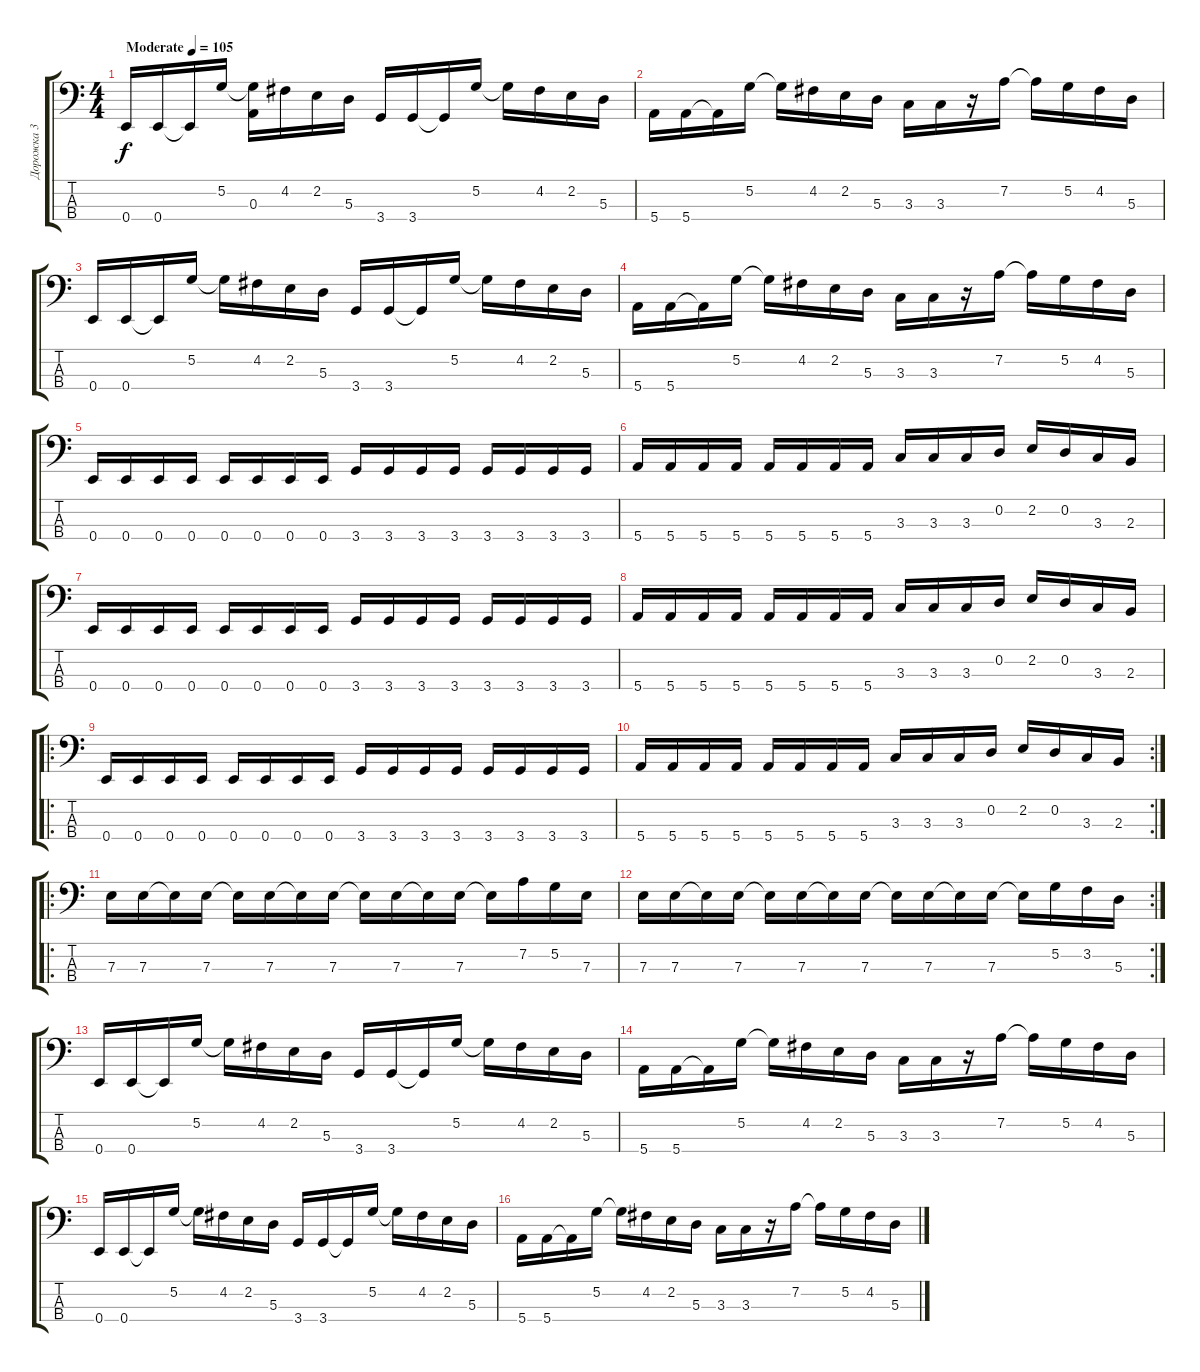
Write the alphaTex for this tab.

\track ("Дорожка 3" "Дорожка 3") {instrument slapbass1}
\staff {score tabs}
\tuning (G2 D2 A1 E1) {hide}
\ts (4 4)
\tempo (105 "Moderate")
\clef f4
\ks c
0.4.16{dy f instrument slapbass1} 0.4.16 0.4{t}.16 5.2.16 (5.2{t} 0.3).16 4.2.16 2.2.16 5.3.16 3.4.16 3.4.16 3.4{t}.16 5.2.16 5.2{t}.16 4.2.16 2.2.16 5.3.16 |
5.4.16 5.4.16 5.4{t}.16 5.2.16 5.2{t}.16 4.2.16 2.2.16 5.3.16 3.3.16 3.3.16 r.16 7.2.16 7.2{t}.16 5.2.16 4.2.16 5.3.16 |
0.4.16 0.4.16 0.4{t}.16 5.2.16 5.2{t}.16 4.2.16 2.2.16 5.3.16 3.4.16 3.4.16 3.4{t}.16 5.2.16 5.2{t}.16 4.2.16 2.2.16 5.3.16 |
5.4.16 5.4.16 5.4{t}.16 5.2.16 5.2{t}.16 4.2.16 2.2.16 5.3.16 3.3.16 3.3.16 r.16 7.2.16 7.2{t}.16 5.2.16 4.2.16 5.3.16 |
0.4.16 0.4.16 0.4.16 0.4.16 0.4.16 0.4.16 0.4.16 0.4.16 3.4.16 3.4.16 3.4.16 3.4.16 3.4.16 3.4.16 3.4.16 3.4.16 |
5.4.16 5.4.16 5.4.16 5.4.16 5.4.16 5.4.16 5.4.16 5.4.16 3.3.16 3.3.16 3.3.16 0.2.16 2.2.16 0.2.16 3.3.16 2.3.16 |
0.4.16 0.4.16 0.4.16 0.4.16 0.4.16 0.4.16 0.4.16 0.4.16 3.4.16 3.4.16 3.4.16 3.4.16 3.4.16 3.4.16 3.4.16 3.4.16 |
5.4.16 5.4.16 5.4.16 5.4.16 5.4.16 5.4.16 5.4.16 5.4.16 3.3.16 3.3.16 3.3.16 0.2.16 2.2.16 0.2.16 3.3.16 2.3.16 |
\ro
0.4.16 0.4.16 0.4.16 0.4.16 0.4.16 0.4.16 0.4.16 0.4.16 3.4.16 3.4.16 3.4.16 3.4.16 3.4.16 3.4.16 3.4.16 3.4.16 |
\rc 2
5.4.16 5.4.16 5.4.16 5.4.16 5.4.16 5.4.16 5.4.16 5.4.16 3.3.16 3.3.16 3.3.16 0.2.16 2.2.16 0.2.16 3.3.16 2.3.16 |
\ro
7.3.16 7.3.16 7.3{t}.16 7.3.16 7.3{t}.16 7.3.16 7.3{t}.16 7.3.16 7.3{t}.16 7.3.16 7.3{t}.16 7.3.16 7.3{t}.16 7.2.16 5.2.16 7.3.16 |
\rc 2
7.3.16 7.3.16 7.3{t}.16 7.3.16 7.3{t}.16 7.3.16 7.3{t}.16 7.3.16 7.3{t}.16 7.3.16 7.3{t}.16 7.3.16 7.3{t}.16 5.2.16 3.2.16 5.3.16 |
0.4.16 0.4.16 0.4{t}.16 5.2.16 5.2{t}.16 4.2.16 2.2.16 5.3.16 3.4.16 3.4.16 3.4{t}.16 5.2.16 5.2{t}.16 4.2.16 2.2.16 5.3.16 |
5.4.16 5.4.16 5.4{t}.16 5.2.16 5.2{t}.16 4.2.16 2.2.16 5.3.16 3.3.16 3.3.16 r.16 7.2.16 7.2{t}.16 5.2.16 4.2.16 5.3.16 |
0.4.16 0.4.16 0.4{t}.16 5.2.16 5.2{t}.16 4.2.16 2.2.16 5.3.16 3.4.16 3.4.16 3.4{t}.16 5.2.16 5.2{t}.16 4.2.16 2.2.16 5.3.16 |
5.4.16 5.4.16 5.4{t}.16 5.2.16 5.2{t}.16 4.2.16 2.2.16 5.3.16 3.3.16 3.3.16 r.16 7.2.16 7.2{t}.16 5.2.16 4.2.16 5.3.16
